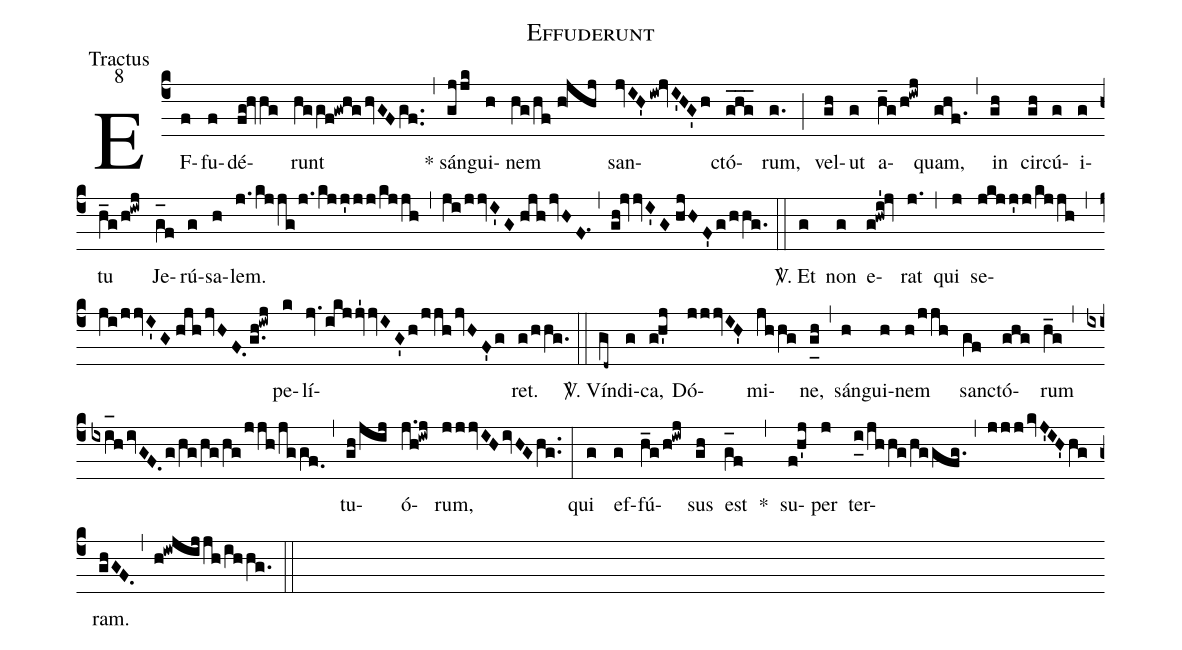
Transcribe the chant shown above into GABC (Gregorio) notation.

name:Effuderunt;
office-part:Tractus;
mode:8;
%%
(c4) EF(f)fu(f)dé(fg!hvhg)runt(hggf!gw!h!ghvGFgf..) (,) * sán(gjjk)gui(h)nem(hg/hf//h!jhj) san(jvIH'iw!jvI'HG'h)ctó(ghg___)rum,(g.) (;) vel(gh)ut(g) a(h_g/h!iwj)quam,(ghf.1) (,) in(gh) cir(gh)cú(g)i(g)tu(h_g/h!iwj) Je(g_[oh:h]f)rú(g)sa(h)lem.(j./kjjg/j./kjj'jj/kjjh) (,) (ji/jjvI'G//hjhjvHF.1) (,) (gh!jvvI'G//hjHF'g/hhg.) (::)
<sp>V/</sp>. Et(g) non(g) e(g!hwi'!jv)rat(j.) (,) qui(j) se(jkjj'j/kjjh)(,)(ji/jjvI'G//hjhjvHF.g.h!iwj)pe(k)lí(jv.ikjjv'1jvIG'h/jjhjvHF'g)ret.(g/hhg.) (::)
<sp>V/</sp>. Vín(gd~)di(g)ca,(gh'j) Dó(jjjvIH')mi(jhhg)ne,(g_[uh:l]h) (,) sán(h)gui(h)nem(h/jjh) san(gf)ctó(ghg)rum(h_g) (,) (ixi_[oh:h]hivGF.g/hg/hg/hg/jjh/jggf.0) (,) tu(gh/jij)ó(j.h!iwj)rum,(jjjvIHivHGhg..) (:) qui(g) ef(g)fú(h_g/h!iwj)sus(gh) est(g_[oh:h]f) *(,) su(f!h'j)per(j) ter(i_0[uh:l]/jhhg/hggfg.)(,)(jjjkvJ'IH'hg)ram.(ghGF.) (,) (h!iwjijjh/ihhg.) (::)
